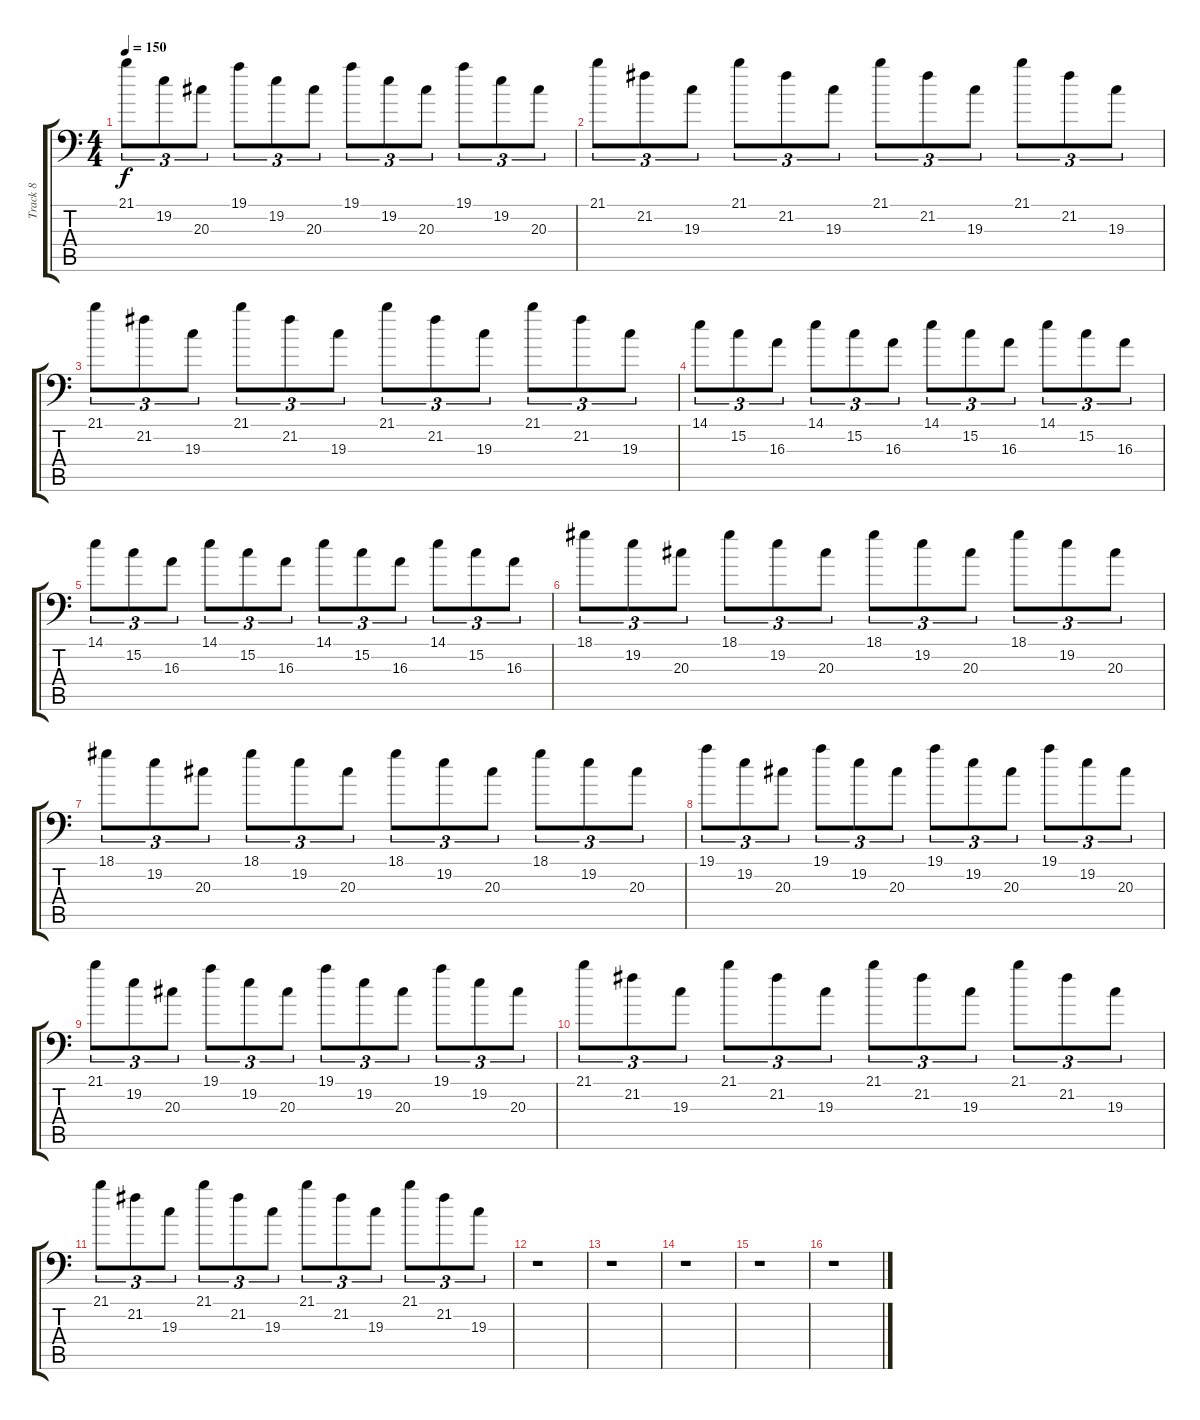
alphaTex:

\track ("Track 8" "Track 8") {instrument pad5bowed}
\staff {score tabs}
\tuning (D4 A3 F3 A2 E2 A1) {hide}
\ts (4 4)
\tempo 150
\clef f4
\ks c
21.1.8{tu (3 2) dy f} 19.2.8{tu (3 2)} 20.3.8{tu (3 2)} 19.1.8{tu (3 2)} 19.2.8{tu (3 2)} 20.3.8{tu (3 2)} 19.1.8{tu (3 2)} 19.2.8{tu (3 2)} 20.3.8{tu (3 2)} 19.1.8{tu (3 2)} 19.2.8{tu (3 2)} 20.3.8{tu (3 2)} |
21.1.8{tu (3 2)} 21.2.8{tu (3 2)} 19.3.8{tu (3 2)} 21.1.8{tu (3 2)} 21.2.8{tu (3 2)} 19.3.8{tu (3 2)} 21.1.8{tu (3 2)} 21.2.8{tu (3 2)} 19.3.8{tu (3 2)} 21.1.8{tu (3 2)} 21.2.8{tu (3 2)} 19.3.8{tu (3 2)} |
21.1.8{tu (3 2)} 21.2.8{tu (3 2)} 19.3.8{tu (3 2)} 21.1.8{tu (3 2)} 21.2.8{tu (3 2)} 19.3.8{tu (3 2)} 21.1.8{tu (3 2)} 21.2.8{tu (3 2)} 19.3.8{tu (3 2)} 21.1.8{tu (3 2)} 21.2.8{tu (3 2)} 19.3.8{tu (3 2)} |
14.1.8{tu (3 2)} 15.2.8{tu (3 2)} 16.3.8{tu (3 2)} 14.1.8{tu (3 2)} 15.2.8{tu (3 2)} 16.3.8{tu (3 2)} 14.1.8{tu (3 2)} 15.2.8{tu (3 2)} 16.3.8{tu (3 2)} 14.1.8{tu (3 2)} 15.2.8{tu (3 2)} 16.3.8{tu (3 2)} |
14.1.8{tu (3 2)} 15.2.8{tu (3 2)} 16.3.8{tu (3 2)} 14.1.8{tu (3 2)} 15.2.8{tu (3 2)} 16.3.8{tu (3 2)} 14.1.8{tu (3 2)} 15.2.8{tu (3 2)} 16.3.8{tu (3 2)} 14.1.8{tu (3 2)} 15.2.8{tu (3 2)} 16.3.8{tu (3 2)} |
18.1.8{tu (3 2)} 19.2.8{tu (3 2)} 20.3.8{tu (3 2)} 18.1.8{tu (3 2)} 19.2.8{tu (3 2)} 20.3.8{tu (3 2)} 18.1.8{tu (3 2)} 19.2.8{tu (3 2)} 20.3.8{tu (3 2)} 18.1.8{tu (3 2)} 19.2.8{tu (3 2)} 20.3.8{tu (3 2)} |
18.1.8{tu (3 2)} 19.2.8{tu (3 2)} 20.3.8{tu (3 2)} 18.1.8{tu (3 2)} 19.2.8{tu (3 2)} 20.3.8{tu (3 2)} 18.1.8{tu (3 2)} 19.2.8{tu (3 2)} 20.3.8{tu (3 2)} 18.1.8{tu (3 2)} 19.2.8{tu (3 2)} 20.3.8{tu (3 2)} |
19.1.8{tu (3 2)} 19.2.8{tu (3 2)} 20.3.8{tu (3 2)} 19.1.8{tu (3 2)} 19.2.8{tu (3 2)} 20.3.8{tu (3 2)} 19.1.8{tu (3 2)} 19.2.8{tu (3 2)} 20.3.8{tu (3 2)} 19.1.8{tu (3 2)} 19.2.8{tu (3 2)} 20.3.8{tu (3 2)} |
21.1.8{tu (3 2)} 19.2.8{tu (3 2)} 20.3.8{tu (3 2)} 19.1.8{tu (3 2)} 19.2.8{tu (3 2)} 20.3.8{tu (3 2)} 19.1.8{tu (3 2)} 19.2.8{tu (3 2)} 20.3.8{tu (3 2)} 19.1.8{tu (3 2)} 19.2.8{tu (3 2)} 20.3.8{tu (3 2)} |
21.1.8{tu (3 2)} 21.2.8{tu (3 2)} 19.3.8{tu (3 2)} 21.1.8{tu (3 2)} 21.2.8{tu (3 2)} 19.3.8{tu (3 2)} 21.1.8{tu (3 2)} 21.2.8{tu (3 2)} 19.3.8{tu (3 2)} 21.1.8{tu (3 2)} 21.2.8{tu (3 2)} 19.3.8{tu (3 2)} |
21.1.8{tu (3 2)} 21.2.8{tu (3 2)} 19.3.8{tu (3 2)} 21.1.8{tu (3 2)} 21.2.8{tu (3 2)} 19.3.8{tu (3 2)} 21.1.8{tu (3 2)} 21.2.8{tu (3 2)} 19.3.8{tu (3 2)} 21.1.8{tu (3 2)} 21.2.8{tu (3 2)} 19.3.8{tu (3 2)} |
r.1 |
r.1 |
r.1 |
r.1 |
r.1
